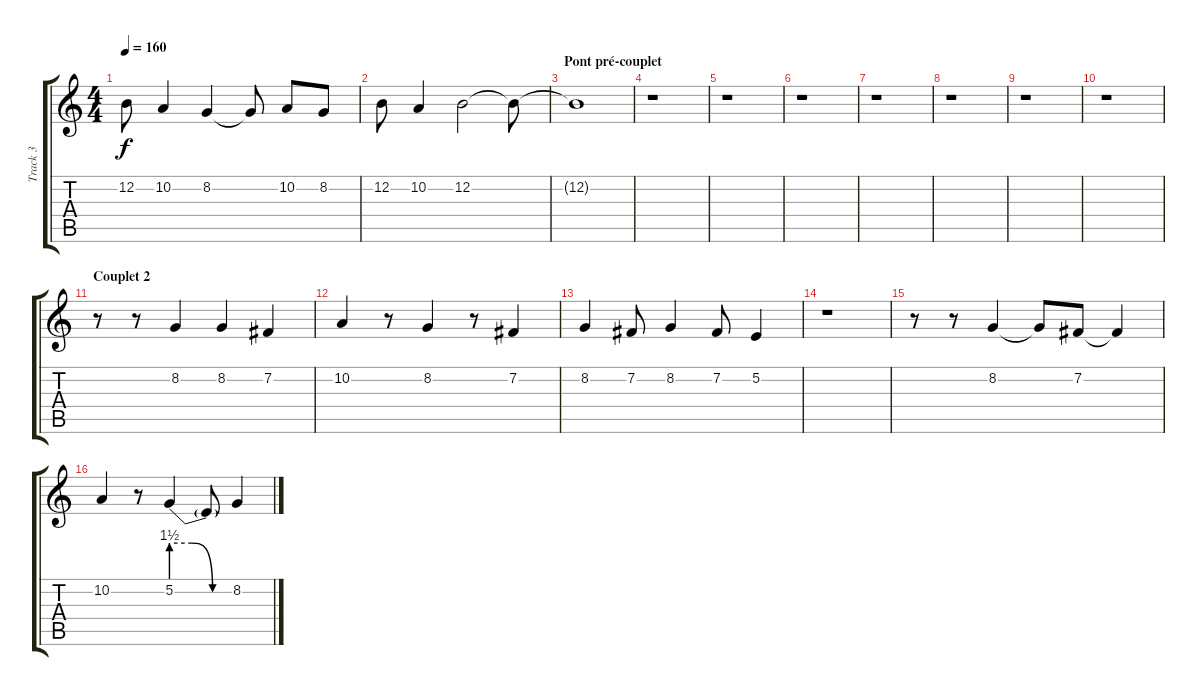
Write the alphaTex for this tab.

\track ("Track 3" "Track 3") {instrument panflute}
\staff {score tabs}
\tuning (E4 B3 G3 D3 A2 E2) {hide}
\ts (4 4)
\tempo 160
\clef g2
\ks c
12.2.8{dy f} 10.2.4 8.2.4 8.2{t}.8 10.2.8 8.2.8 |
12.2.8 10.2.4 12.2.2 12.2{t}.8 |
\section ("" "Pont pré-couplet")
12.2{t}.1 |
r.1 |
r.1 |
r.1 |
r.1 |
r.1 |
r.1 |
r.1 |
\section ("" "Couplet 2")
r.8 r.8 8.2.4 8.2.4 7.2.4 |
10.2.4 r.8 8.2.4 r.8 7.2.4 |
8.2.4 7.2.8 8.2.4 7.2.8 5.2.4 |
r.1 |
r.8 r.8 8.2.4 8.2{t}.8 7.2.8 7.2{t}.4 |
10.2.4 r.8 5.2{be (custom 0 6 20 6 40 0 60 0)}.4 5.2{t}.8 8.2.4
